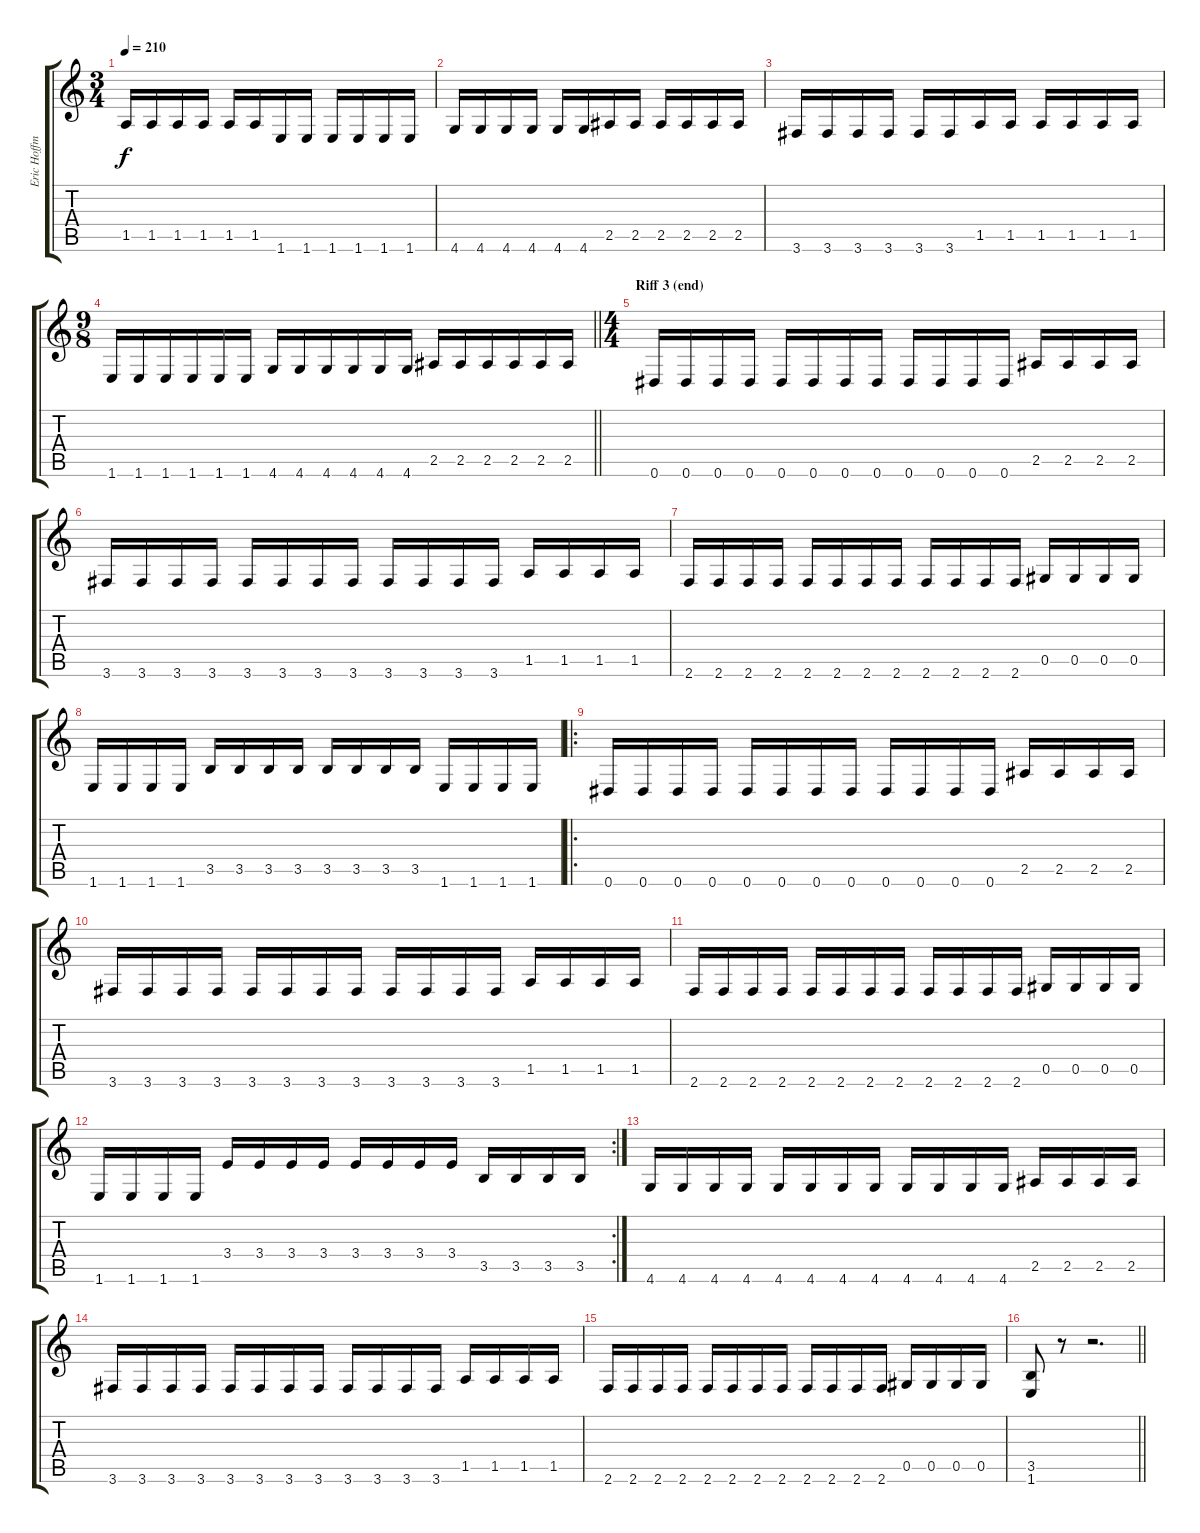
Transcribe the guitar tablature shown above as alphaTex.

\track ("Eric Hoffman" "Eric Hoffm") {instrument overdrivenguitar}
\staff {score tabs}
\tuning (Eb4 Bb3 Gb3 Db3 Ab2 Eb2) {hide}
\ts (3 4)
\tempo 210
\clef g2
\ks c
1.5.16{dy f} 1.5.16 1.5.16 1.5.16 1.5.16 1.5.16 1.6.16 1.6.16 1.6.16 1.6.16 1.6.16 1.6.16 |
4.6.16 4.6.16 4.6.16 4.6.16 4.6.16 4.6.16 2.5.16 2.5.16 2.5.16 2.5.16 2.5.16 2.5.16 |
3.6.16 3.6.16 3.6.16 3.6.16 3.6.16 3.6.16 1.5.16 1.5.16 1.5.16 1.5.16 1.5.16 1.5.16 |
\ts (9 8)
\barLineRight lightlight
1.6.16 1.6.16 1.6.16 1.6.16 1.6.16 1.6.16 4.6.16 4.6.16 4.6.16 4.6.16 4.6.16 4.6.16 2.5.16 2.5.16 2.5.16 2.5.16 2.5.16 2.5.16 |
\ts (4 4)
\section ("" "Riff 3 (end)")
0.6.16 0.6.16 0.6.16 0.6.16 0.6.16 0.6.16 0.6.16 0.6.16 0.6.16 0.6.16 0.6.16 0.6.16 2.5.16 2.5.16 2.5.16 2.5.16 |
3.6.16 3.6.16 3.6.16 3.6.16 3.6.16 3.6.16 3.6.16 3.6.16 3.6.16 3.6.16 3.6.16 3.6.16 1.5.16 1.5.16 1.5.16 1.5.16 |
2.6.16 2.6.16 2.6.16 2.6.16 2.6.16 2.6.16 2.6.16 2.6.16 2.6.16 2.6.16 2.6.16 2.6.16 0.5.16 0.5.16 0.5.16 0.5.16 |
1.6.16 1.6.16 1.6.16 1.6.16 3.5.16 3.5.16 3.5.16 3.5.16 3.5.16 3.5.16 3.5.16 3.5.16 1.6.16 1.6.16 1.6.16 1.6.16 |
\ro
0.6.16 0.6.16 0.6.16 0.6.16 0.6.16 0.6.16 0.6.16 0.6.16 0.6.16 0.6.16 0.6.16 0.6.16 2.5.16 2.5.16 2.5.16 2.5.16 |
3.6.16 3.6.16 3.6.16 3.6.16 3.6.16 3.6.16 3.6.16 3.6.16 3.6.16 3.6.16 3.6.16 3.6.16 1.5.16 1.5.16 1.5.16 1.5.16 |
2.6.16 2.6.16 2.6.16 2.6.16 2.6.16 2.6.16 2.6.16 2.6.16 2.6.16 2.6.16 2.6.16 2.6.16 0.5.16 0.5.16 0.5.16 0.5.16 |
\rc 2
1.6.16 1.6.16 1.6.16 1.6.16 3.4.16 3.4.16 3.4.16 3.4.16 3.4.16 3.4.16 3.4.16 3.4.16 3.5.16 3.5.16 3.5.16 3.5.16 |
4.6.16 4.6.16 4.6.16 4.6.16 4.6.16 4.6.16 4.6.16 4.6.16 4.6.16 4.6.16 4.6.16 4.6.16 2.5.16 2.5.16 2.5.16 2.5.16 |
3.6.16 3.6.16 3.6.16 3.6.16 3.6.16 3.6.16 3.6.16 3.6.16 3.6.16 3.6.16 3.6.16 3.6.16 1.5.16 1.5.16 1.5.16 1.5.16 |
2.6.16 2.6.16 2.6.16 2.6.16 2.6.16 2.6.16 2.6.16 2.6.16 2.6.16 2.6.16 2.6.16 2.6.16 0.5.16 0.5.16 0.5.16 0.5.16 |
\barLineRight lightlight
(3.5 1.6).8 r.8 r.2{d}
